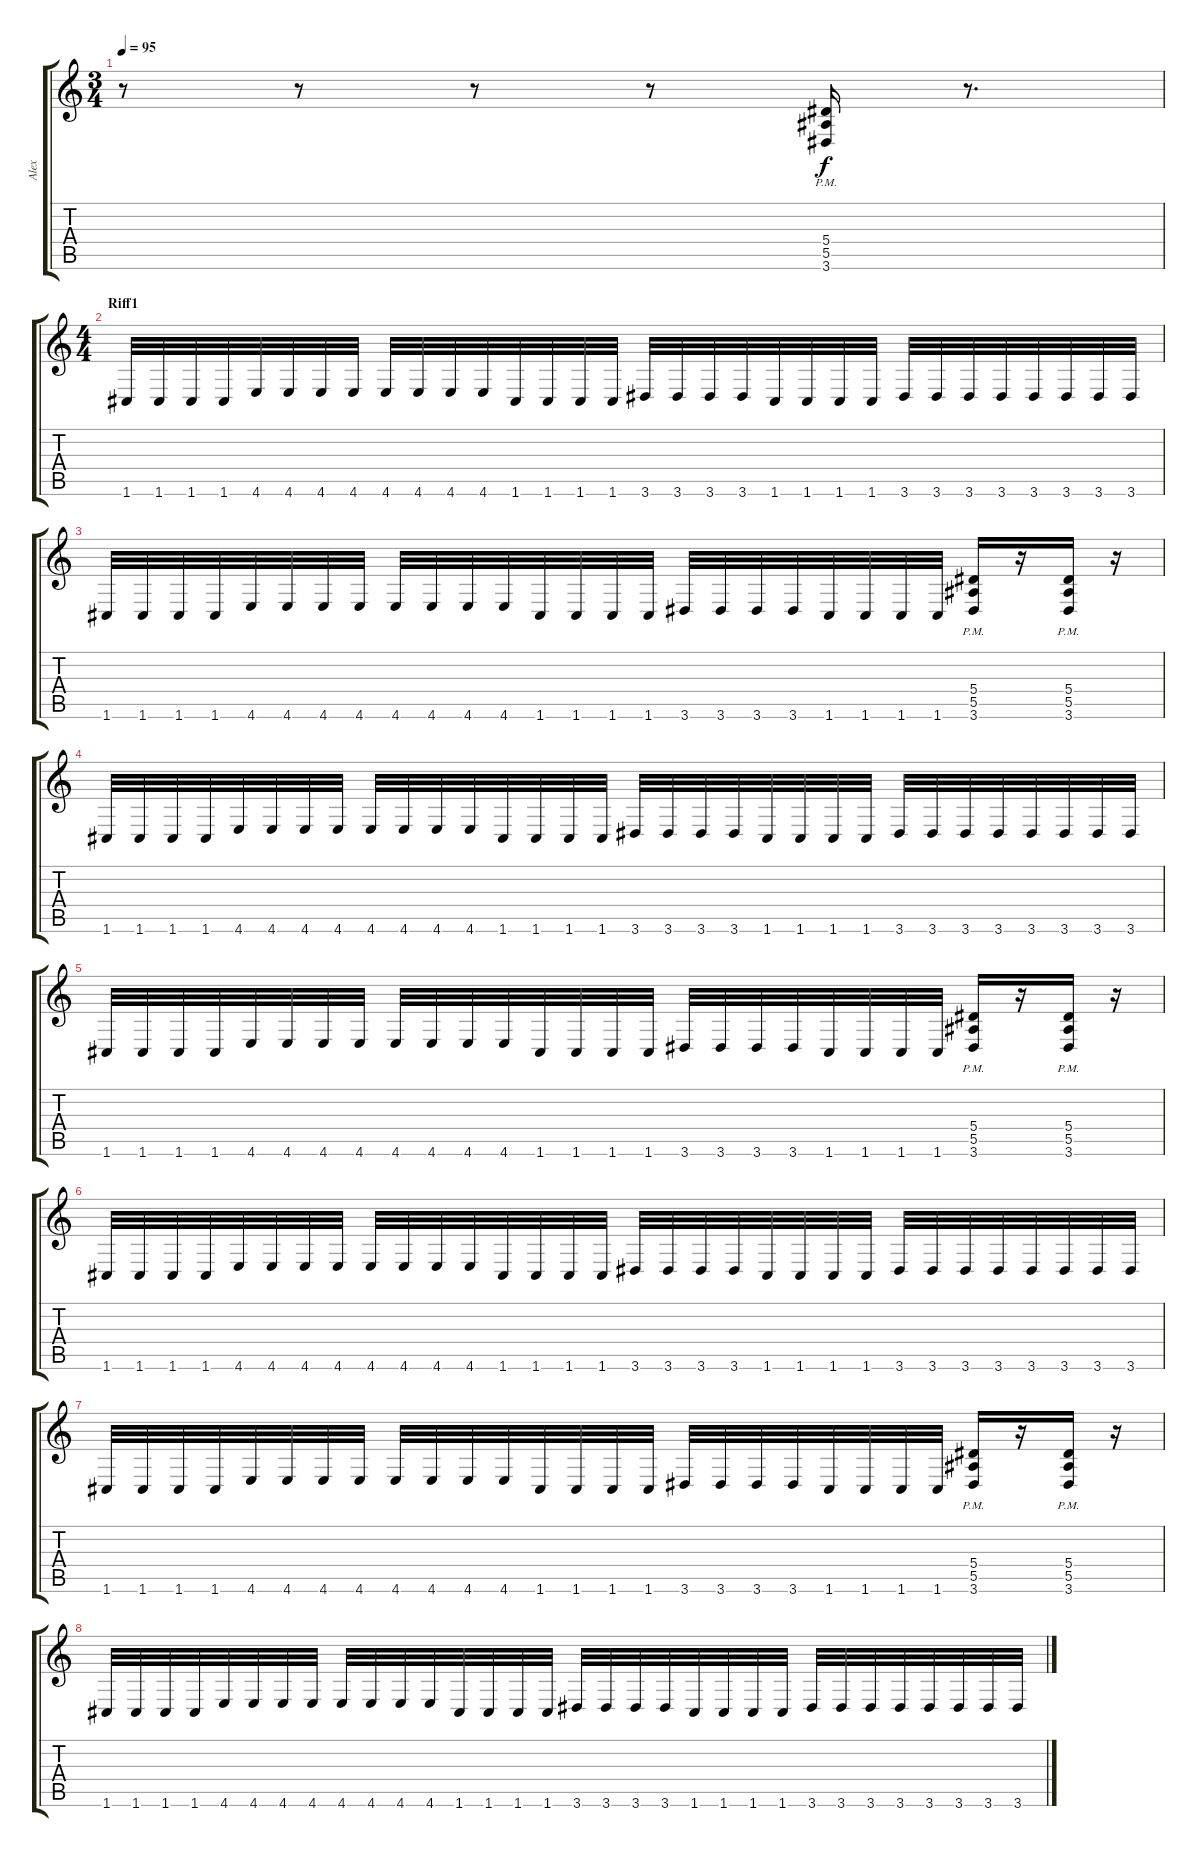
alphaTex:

\track ("Alex" "Alex") {instrument overdrivenguitar}
\staff {score tabs}
\tuning (C4 G3 Eb3 Bb2 F2 C2) {hide}
\ts (3 4)
\tempo 95
\clef g2
\ks c
r.8{dy f instrument overdrivenguitar} r.8 r.8 r.8 (5.4 5.5{pm} 3.6).16 r.8{d} |
\ts (4 4)
\section ("" "Riff1")
1.6.32 1.6.32 1.6.32 1.6.32 4.6.32 4.6.32 4.6.32 4.6.32 4.6.32 4.6.32 4.6.32 4.6.32 1.6.32 1.6.32 1.6.32 1.6.32 3.6.32 3.6.32 3.6.32 3.6.32 1.6.32 1.6.32 1.6.32 1.6.32 3.6.32 3.6.32 3.6.32 3.6.32 3.6.32 3.6.32 3.6.32 3.6.32 |
1.6.32 1.6.32 1.6.32 1.6.32 4.6.32 4.6.32 4.6.32 4.6.32 4.6.32 4.6.32 4.6.32 4.6.32 1.6.32 1.6.32 1.6.32 1.6.32 3.6.32 3.6.32 3.6.32 3.6.32 1.6.32 1.6.32 1.6.32 1.6.32 (5.4 5.5 3.6{pm}).16 r.16 (5.4 5.5 3.6{pm}).16 r.16 |
1.6.32 1.6.32 1.6.32 1.6.32 4.6.32 4.6.32 4.6.32 4.6.32 4.6.32 4.6.32 4.6.32 4.6.32 1.6.32 1.6.32 1.6.32 1.6.32 3.6.32 3.6.32 3.6.32 3.6.32 1.6.32 1.6.32 1.6.32 1.6.32 3.6.32 3.6.32 3.6.32 3.6.32 3.6.32 3.6.32 3.6.32 3.6.32 |
1.6.32 1.6.32 1.6.32 1.6.32 4.6.32 4.6.32 4.6.32 4.6.32 4.6.32 4.6.32 4.6.32 4.6.32 1.6.32 1.6.32 1.6.32 1.6.32 3.6.32 3.6.32 3.6.32 3.6.32 1.6.32 1.6.32 1.6.32 1.6.32 (5.4 5.5 3.6{pm}).16 r.16 (5.4 5.5 3.6{pm}).16 r.16 |
1.6.32 1.6.32 1.6.32 1.6.32 4.6.32 4.6.32 4.6.32 4.6.32 4.6.32 4.6.32 4.6.32 4.6.32 1.6.32 1.6.32 1.6.32 1.6.32 3.6.32 3.6.32 3.6.32 3.6.32 1.6.32 1.6.32 1.6.32 1.6.32 3.6.32 3.6.32 3.6.32 3.6.32 3.6.32 3.6.32 3.6.32 3.6.32 |
1.6.32 1.6.32 1.6.32 1.6.32 4.6.32 4.6.32 4.6.32 4.6.32 4.6.32 4.6.32 4.6.32 4.6.32 1.6.32 1.6.32 1.6.32 1.6.32 3.6.32 3.6.32 3.6.32 3.6.32 1.6.32 1.6.32 1.6.32 1.6.32 (5.4 5.5 3.6{pm}).16 r.16 (5.4 5.5 3.6{pm}).16 r.16 |
1.6.32 1.6.32 1.6.32 1.6.32 4.6.32 4.6.32 4.6.32 4.6.32 4.6.32 4.6.32 4.6.32 4.6.32 1.6.32 1.6.32 1.6.32 1.6.32 3.6.32 3.6.32 3.6.32 3.6.32 1.6.32 1.6.32 1.6.32 1.6.32 3.6.32 3.6.32 3.6.32 3.6.32 3.6.32 3.6.32 3.6.32 3.6.32
